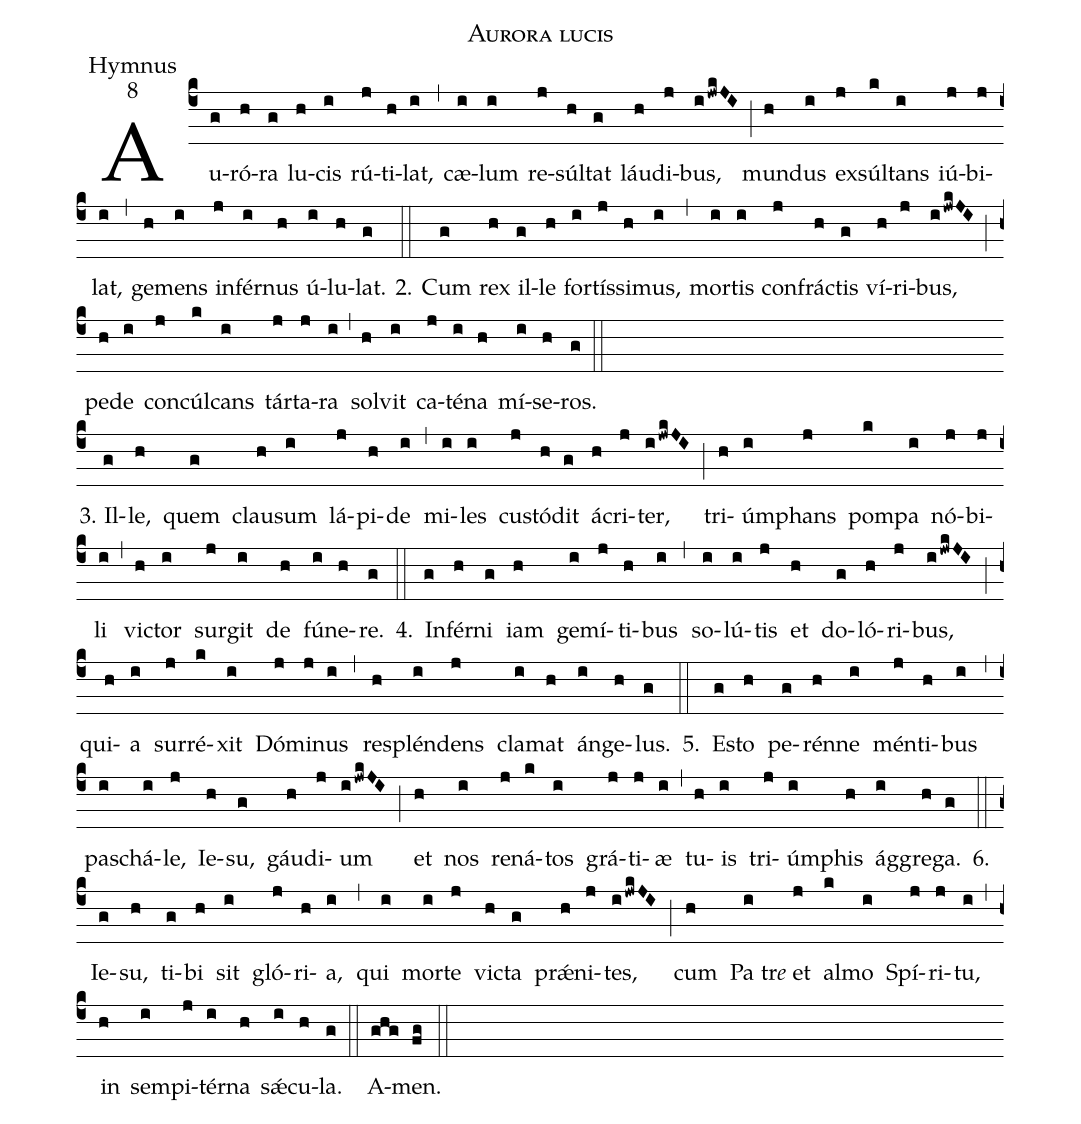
name:Aurora lucis;
office-part:Hymnus;
mode:8;
%%
(c4)Au(g)ró(h)ra(g) lu(h)cis(i) rú(j)ti(h)lat,(i) (,)
cæ(i)lum(i) re(j)súl(h)tat(g) láu(h)di(j)bus,(ijwkJI) (;)
mun(h)dus(i) ex(j)súl(k)tans(i) iú(j)bi(j)lat,(i) (,)
ge(h)mens(i) in(j)fér(i)nus(h) ú(i)lu(h)lat.(g)

2.(::)
Cum(g) rex(h) il(g)le(h) for(i)tís(j)si(h)mus,(i) (,)
mor(i)tis(i) con(j)frá(h)ctis(g) ví(h)ri(j)bus,(ijwkJI) (;)
pe(h)de(i) con(j)cúl(k)cans(i) tár(j)ta(j)ra(i) (,)
sol(h)vit(i) ca(j)té(i)na(h) mí(i)se(h)ros.(g)

(::Z-) 3.
Il(g)le,(h) quem(g) clau(h)sum(i) lá(j)pi(h)de(i) (,)
mi(i)les(i) cu(j)stó(h)dit(g) á(h)cri(j)ter,(ijwkJI) (;)
tri(h)úm(i)phans(j) pom(k)pa(i) nó(j)bi(j)li(i) (,)
vi(h)ctor(i) sur(j)git(i) de(h) fú(i)ne(h)re.(g)

4.(::)
In(g)fér(h)ni(g) iam(h) ge(i)mí(j)ti(h)bus(i) (,)
so(i)lú(i)tis(j) et(h) do(g)ló(h)ri(j)bus,(ijwkJI) (;)
qui(h)a(i) sur(j)ré(k)xit(i) Dó(j)mi(j)nus(i) (,)
res(h)plén(i)dens(j) cla(i)mat(h) án(i)ge(h)lus.(g)

5.(::)
E(g)sto(h) pe(g)rén(h)ne(i) mén(j)ti(h)bus(i) (,)
pas(i)chá(i)le,(j) Ie(h)su,(g) gáu(h)di(j)um(ijwkJI) (;)
et(h) nos(i) re(j)ná(k)tos(i) grá(j)ti(j)æ(i) (,)
tu(h)is(i) tri(j)úm(i)phis(h) ág(i)gre(h)ga.(g)

6.(::)
Ie(g)su,(h) ti(g)bi(h) sit(i) gló(j)ri(h)a,(i) (,)
qui(i) mor(i)te(j) vi(h)cta(g) prǽ(h)ni(j)tes,(ijwkJI) (;)
cum(h) Pa(i)tr<i>e</i>() et(j) al(k)mo(i) Spí(j)ri(j)tu,(i) (,)
in(h) sem(i)pi(j)tér(i)na(h) sǽ(i)cu(h)la.(g) (::)
A(ghg)men.(fg) (::)
